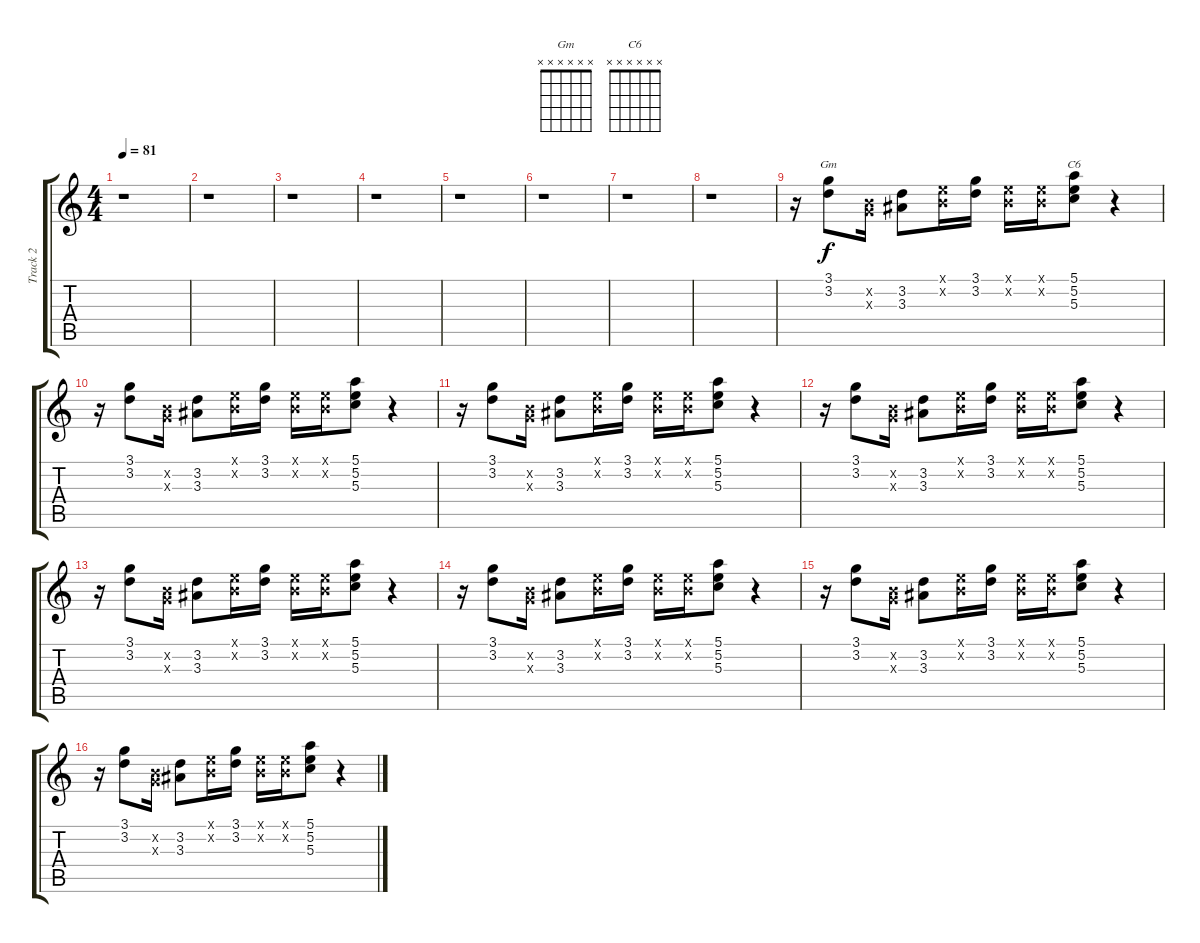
\track ("Track 2" "Track 2") {instrument electricguitarclean}
\staff {score tabs}
\tuning (E4 B3 G3 D3 A2 E2) {hide}
\chord ("Gm" x x x x x x)
\chord ("C6" x x x x x x)
\ts (4 4)
\tempo 81
\clef g2
\ks c
r.1{dy f} |
r.1 |
r.1 |
r.1 |
r.1 |
r.1 |
r.1 |
r.1 |
r.16 (3.1 3.2).8{ch "Gm"} (0.2{x} 0.3{x}).16 (3.2 3.3).8 (0.1{x} 0.2{x}).16 (3.1 3.2).16 (0.1{x} 0.2{x}).16 (0.1{x} 0.2{x}).16 (5.1 5.2 5.3).8{ch "C6"} r.4 |
r.16 (3.1 3.2).8 (0.2{x} 0.3{x}).16 (3.2 3.3).8 (0.1{x} 0.2{x}).16 (3.1 3.2).16 (0.1{x} 0.2{x}).16 (0.1{x} 0.2{x}).16 (5.1 5.2 5.3).8 r.4 |
r.16 (3.1 3.2).8 (0.2{x} 0.3{x}).16 (3.2 3.3).8 (0.1{x} 0.2{x}).16 (3.1 3.2).16 (0.1{x} 0.2{x}).16 (0.1{x} 0.2{x}).16 (5.1 5.2 5.3).8 r.4 |
r.16 (3.1 3.2).8 (0.2{x} 0.3{x}).16 (3.2 3.3).8 (0.1{x} 0.2{x}).16 (3.1 3.2).16 (0.1{x} 0.2{x}).16 (0.1{x} 0.2{x}).16 (5.1 5.2 5.3).8 r.4 |
r.16 (3.1 3.2).8 (0.2{x} 0.3{x}).16 (3.2 3.3).8 (0.1{x} 0.2{x}).16 (3.1 3.2).16 (0.1{x} 0.2{x}).16 (0.1{x} 0.2{x}).16 (5.1 5.2 5.3).8 r.4 |
r.16 (3.1 3.2).8 (0.2{x} 0.3{x}).16 (3.2 3.3).8 (0.1{x} 0.2{x}).16 (3.1 3.2).16 (0.1{x} 0.2{x}).16 (0.1{x} 0.2{x}).16 (5.1 5.2 5.3).8 r.4 |
r.16 (3.1 3.2).8 (0.2{x} 0.3{x}).16 (3.2 3.3).8 (0.1{x} 0.2{x}).16 (3.1 3.2).16 (0.1{x} 0.2{x}).16 (0.1{x} 0.2{x}).16 (5.1 5.2 5.3).8 r.4 |
r.16 (3.1 3.2).8 (0.2{x} 0.3{x}).16 (3.2 3.3).8 (0.1{x} 0.2{x}).16 (3.1 3.2).16 (0.1{x} 0.2{x}).16 (0.1{x} 0.2{x}).16 (5.1 5.2 5.3).8 r.4
